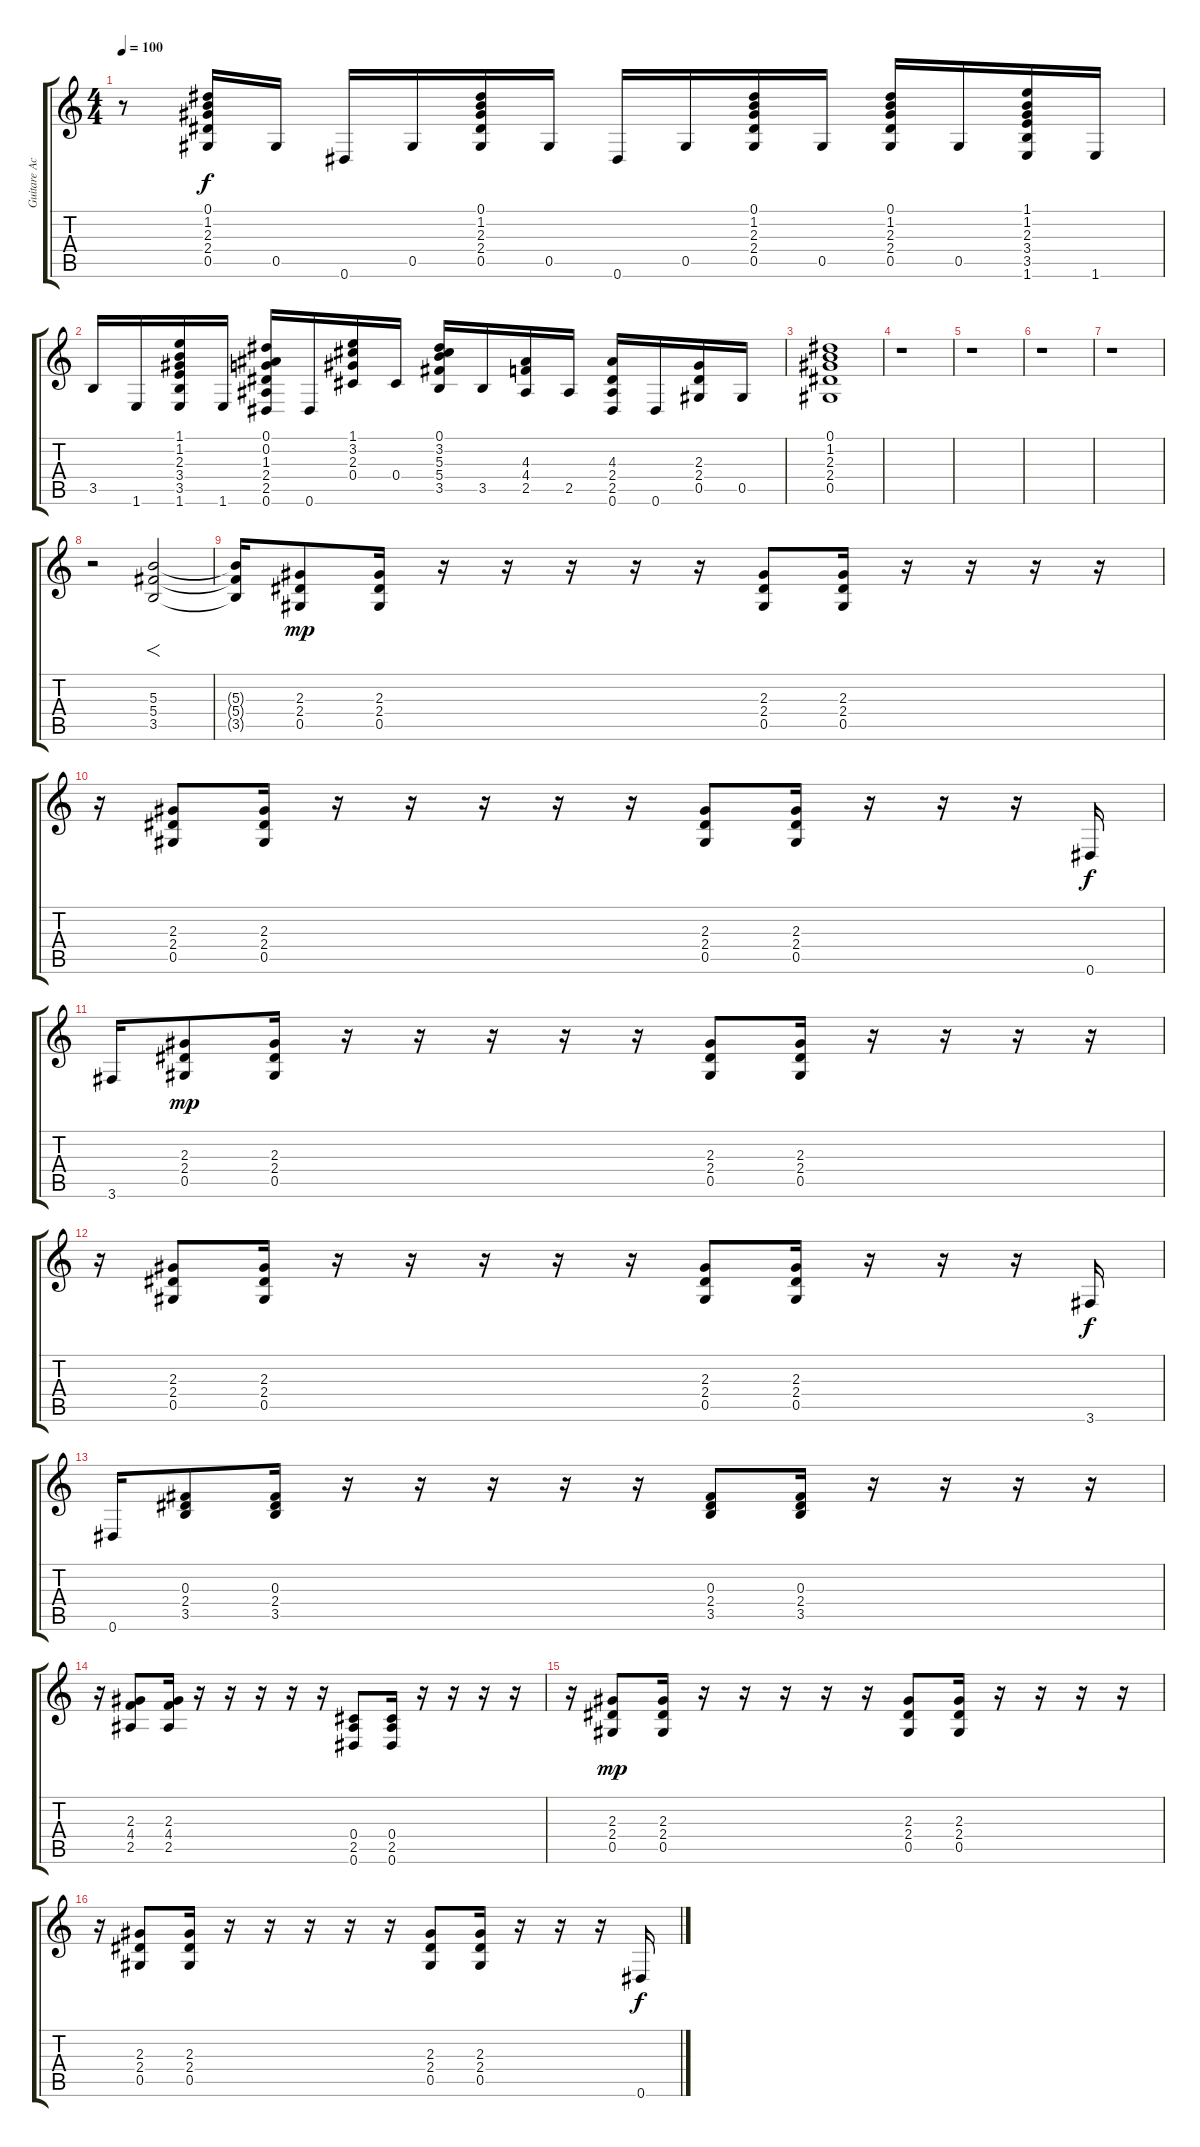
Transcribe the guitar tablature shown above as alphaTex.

\track ("Guitare Accompagnement" "Guitare Ac") {instrument overdrivenguitar}
\staff {score tabs}
\tuning (Eb4 Bb3 Gb3 Db3 Ab2 Eb2) {hide}
\ts (4 4)
\tempo 100
\clef g2
\ks c
r.8{dy f instrument acousticguitarsteel} (0.1 1.2 2.3 2.4 0.5).16 0.5.16 0.6.16 0.5.16 (0.1 1.2 2.3 2.4 0.5).16 0.5.16 0.6.16 0.5.16 (0.1 1.2 2.3 2.4 0.5).16 0.5.16 (0.1 1.2 2.3 2.4 0.5).16 0.5.16 (1.1 1.2 2.3 3.4 3.5 1.6).16 1.6.16 |
3.5.16 1.6.16 (1.1 1.2 2.3 3.4 3.5 1.6).16 1.6.16 (0.1 0.2 1.3 2.4 2.5 0.6).16 0.6.16 (1.1 3.2 2.3 0.4).16 0.4.16 (0.1 3.2 5.3 5.4 3.5).16 3.5.16 (4.3 4.4 2.5).16 2.5.16 (4.3 2.4 2.5 0.6).16 0.6.16 (2.3 2.4 0.5).16 0.5.16 |
(0.1 1.2 2.3 2.4 0.5).1 |
r.1 |
r.1 |
r.1 |
r.1 |
r.2{volume 16 instrument overdrivenguitar} (5.3 5.4 3.5).2{f} |
(5.3{t} 5.4{t} 3.5{t}).16{instrument overdrivenguitar} (2.3 2.4 0.5).8{dy mp} (2.3 2.4 0.5).16 r.16 r.16 r.16 r.16 r.16 (2.3 2.4 0.5).8 (2.3 2.4 0.5).16 r.16 r.16 r.16 r.16 |
r.16 (2.3 2.4 0.5).8 (2.3 2.4 0.5).16 r.16 r.16 r.16 r.16 r.16 (2.3 2.4 0.5).8 (2.3 2.4 0.5).16 r.16 r.16 r.16 0.6.16{dy f} |
3.6.16 (2.3 2.4 0.5).8{dy mp} (2.3 2.4 0.5).16 r.16 r.16 r.16 r.16 r.16 (2.3 2.4 0.5).8 (2.3 2.4 0.5).16 r.16 r.16 r.16 r.16 |
r.16 (2.3 2.4 0.5).8 (2.3 2.4 0.5).16 r.16 r.16 r.16 r.16 r.16 (2.3 2.4 0.5).8 (2.3 2.4 0.5).16 r.16 r.16 r.16 3.6.16{dy f} |
0.6.16 (0.3 2.4 3.5).8 (0.3 2.4 3.5).16 r.16 r.16 r.16 r.16 r.16 (0.3 2.4 3.5).8 (0.3 2.4 3.5).16 r.16 r.16 r.16 r.16 |
r.16 (2.3 4.4 2.5).8 (2.3 4.4 2.5).16 r.16 r.16 r.16 r.16 r.16 (0.4 2.5 0.6).8 (0.4 2.5 0.6).16 r.16 r.16 r.16 r.16 |
r.16{instrument overdrivenguitar} (2.3 2.4 0.5).8{dy mp} (2.3 2.4 0.5).16 r.16 r.16 r.16 r.16 r.16 (2.3 2.4 0.5).8 (2.3 2.4 0.5).16 r.16 r.16 r.16 r.16 |
r.16 (2.3 2.4 0.5).8 (2.3 2.4 0.5).16 r.16 r.16 r.16 r.16 r.16 (2.3 2.4 0.5).8 (2.3 2.4 0.5).16 r.16 r.16 r.16 0.6.16{dy f}
